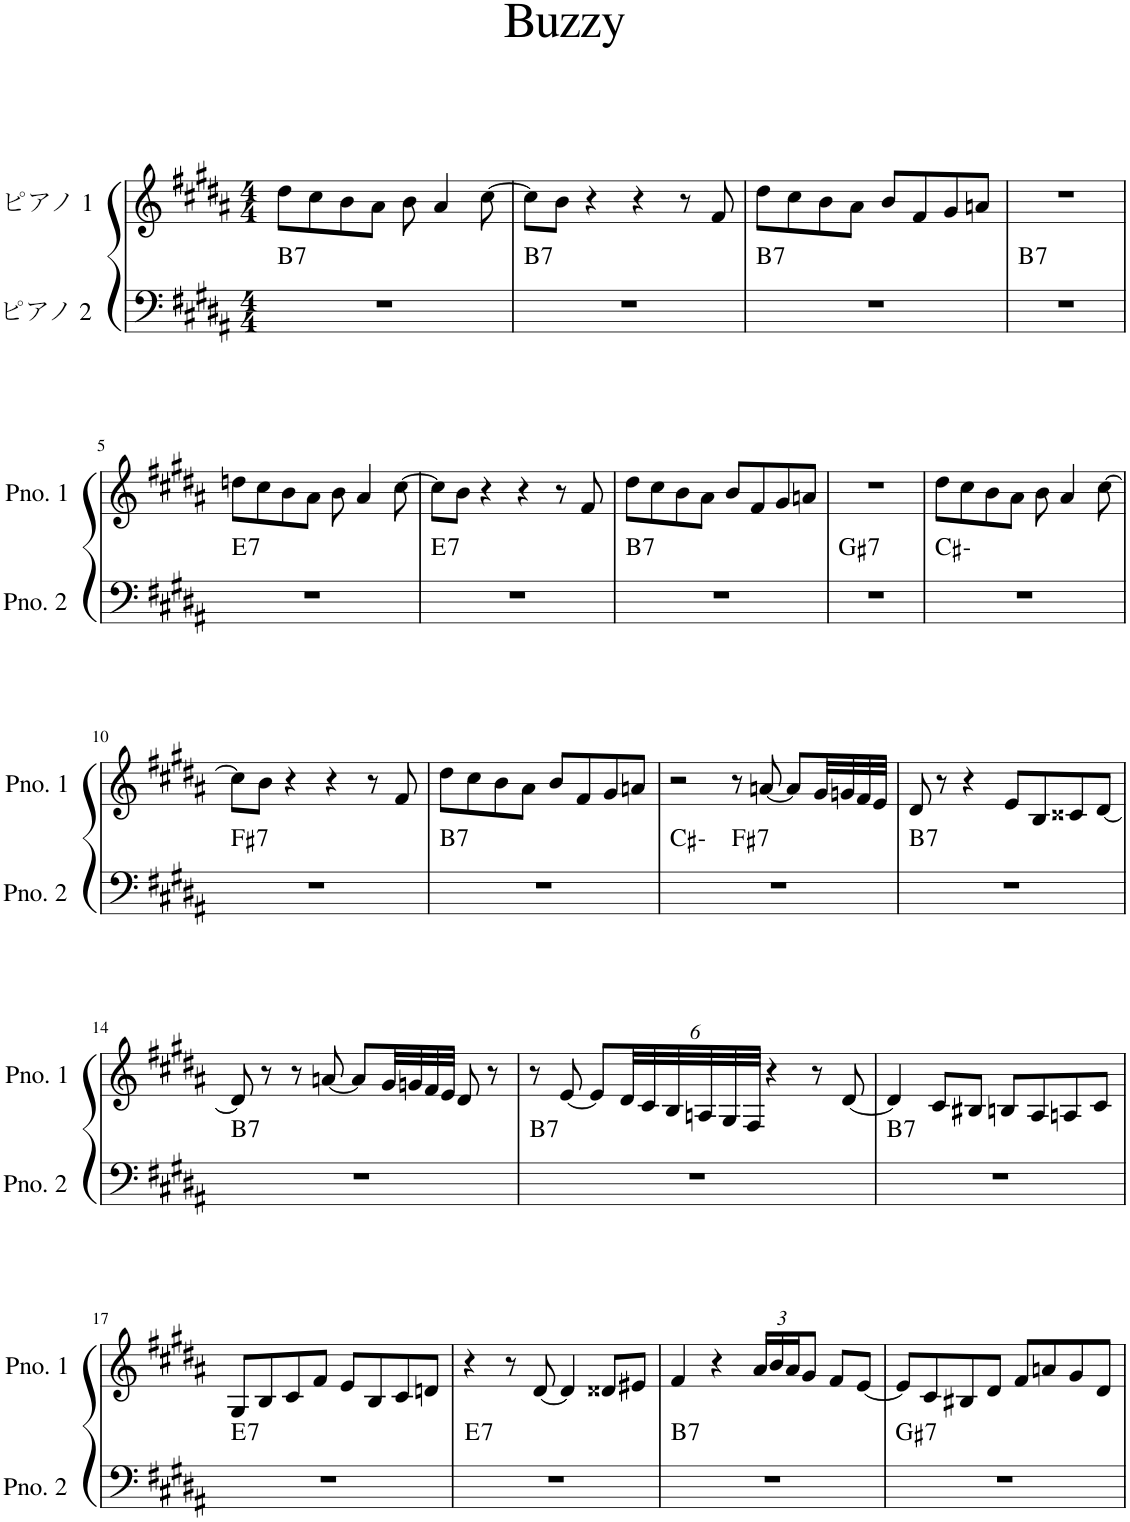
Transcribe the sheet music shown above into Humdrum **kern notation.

**kern	**harte	**kern
*part2	*part2	*part1
*staff2	*	*staff1
*I"ピアノ 2	*	*I"ピアノ 1
*clefF4	*	*clefG2
*k[f#c#g#d#a#]	*	*k[f#c#g#d#a#]
*M4/4	*	*M4/4
=1	=1	=1
!	!LO:H:kt=7	!
1r	B:7	8dd#\L
.	.	8cc#\
.	.	8b\
.	.	8a#\J
.	.	8b\
.	.	4a#/
.	.	[8cc#\
=2	=2	=2
!	!LO:H:kt=7	!
1r	B:7	8cc#\L]
.	.	8b\J
.	.	4r
.	.	4r
.	.	8r
.	.	8f#/
=3	=3	=3
!	!LO:H:kt=7	!
1r	B:7	8dd#\L
.	.	8cc#\
.	.	8b\
.	.	8a#\J
.	.	8b/L
.	.	8f#/
.	.	8g#/
.	.	8an/J
=4	=4	=4
!	!LO:H:kt=7	!
1r	B:7	1r
!!LO:LB:g=z
=5	=5	=5
!	!LO:H:kt=7	!
1r	E:7	8ddn\L
.	.	8cc#\
.	.	8b\
.	.	8a#\J
.	.	8b\
.	.	4a#/
.	.	[8cc#\
=6	=6	=6
!	!LO:H:kt=7	!
1r	E:7	8cc#\L]
.	.	8b\J
.	.	4r
.	.	4r
.	.	8r
.	.	8f#/
=7	=7	=7
!	!LO:H:kt=7	!
1r	B:7	8dd#\L
.	.	8cc#\
.	.	8b\
.	.	8a#\J
.	.	8b/L
.	.	8f#/
.	.	8g#/
.	.	8an/J
=8	=8	=8
!	!LO:H:kt=7	!
1r	G#:7	1r
=9	=9	=9
1r	C#:min	8dd#\L
.	.	8cc#\
.	.	8b\
.	.	8a#\J
.	.	8b\
.	.	4a#/
.	.	[8cc#\
!!LO:LB:g=z
=10	=10	=10
!	!LO:H:kt=7	!
1r	F#:7	8cc#\L]
.	.	8b\J
.	.	4r
.	.	4r
.	.	8r
.	.	8f#/
=11	=11	=11
!	!LO:H:kt=7	!
1r	B:7	8dd#\L
.	.	8cc#\
.	.	8b\
.	.	8a#\J
.	.	8b/L
.	.	8f#/
.	.	8g#/
.	.	8an/J
=12	=12	=12
*^	*	*
1r	2ryy	C#:min	2r
!	!	!LO:H:kt=7	!
.	2ryy	F#:7	8r
.	.	.	[8an/
.	.	.	8a/L]
.	.	.	32g#/LL
.	.	.	32gn/
.	.	.	32f#/
.	.	.	32e/JJJ
=13	=13	=13	=13
!	!	!LO:H:kt=7	!
*v	*v	*	*
1r	B:7	8d#/
.	.	8r
.	.	4r
.	.	8e/L
.	.	8B/
.	.	8c##X/
.	.	[8d#/J
!!LO:LB:g=z
=14	=14	=14
!	!LO:H:kt=7	!
1r	B:7	8d#/]
.	.	8r
.	.	8r
.	.	[8an/
.	.	8a/L]
.	.	32g#/LL
.	.	32gn/
.	.	32f#/
.	.	32e/JJJ
.	.	8d#/
.	.	8r
=15	=15	=15
!	!LO:H:kt=7	!
1r	B:7	8r
.	.	[8e/
.	.	8e/L]
*	*	*Xbrackettup
.	.	48d#/LL
.	.	48c#/
.	.	48B/
.	.	48An/
.	.	48G#/
.	.	48F#/JJJ
.	.	4r
.	.	8r
.	.	[8d#/
=16	=16	=16
!	!LO:H:kt=7	!
1r	B:7	4d#/]
.	.	8c#/L
.	.	8B#X/J
.	.	8Bn/L
.	.	8A#/
.	.	8An/
.	.	8c#/J
!!LO:LB:g=z
=17	=17	=17
!	!LO:H:kt=7	!
1r	E:7	8G#/L
.	.	8B/
.	.	8c#/
.	.	8f#/J
.	.	8e/L
.	.	8B/
.	.	8c#/
.	.	8dn/J
=18	=18	=18
!	!LO:H:kt=7	!
1r	E:7	4r
.	.	8r
.	.	[8d#/
.	.	4d#/]
.	.	8d##X/L
.	.	8e#X/J
=19	=19	=19
!	!LO:H:kt=7	!
1r	B:7	4f#/
.	.	4r
.	.	24a#/LL
.	.	24b/
.	.	24a#/J
.	.	8g#/J
.	.	8f#/L
.	.	[8e/J
=20	=20	=20
!	!LO:H:kt=7	!
1r	G#:7	8e/L]
.	.	8c#/
.	.	8B#X/
.	.	8d#/J
.	.	8f#/L
.	.	8an/
.	.	8g#/
.	.	8d#/J
=	=	=
*-	*-	*-
